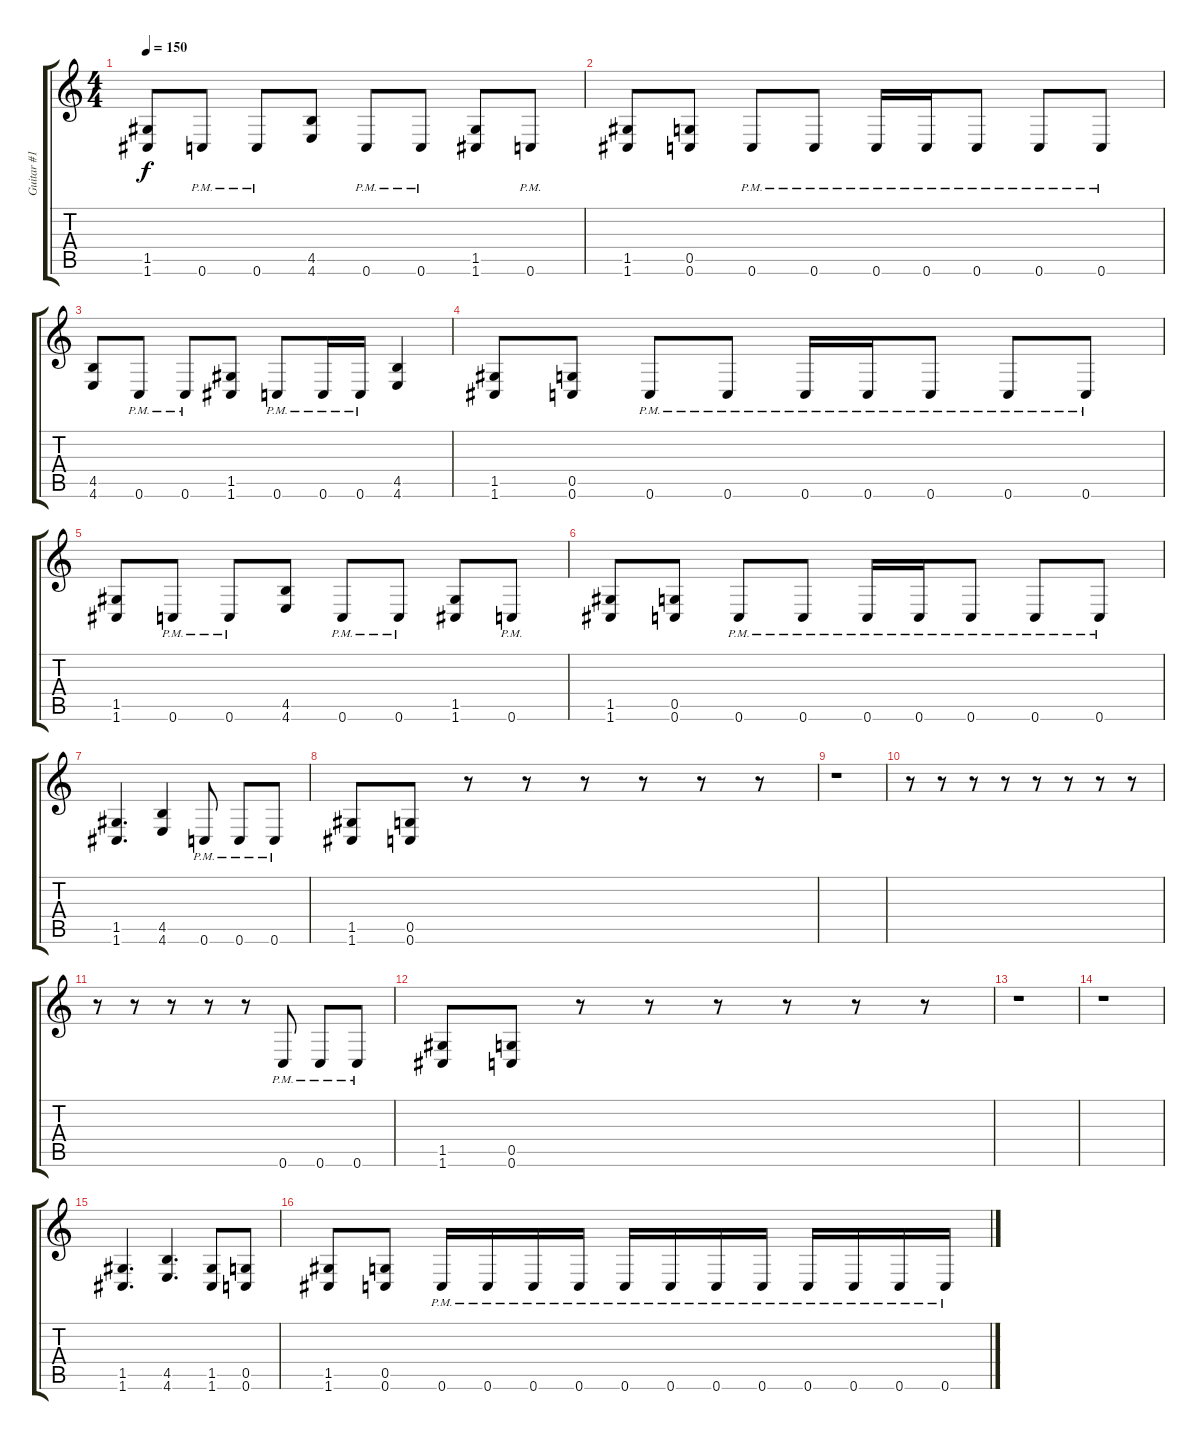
\track ("Guitar #1" "Guitar #1") {instrument distortionguitar}
\staff {score tabs}
\tuning (D4 A3 F3 C3 G2 C2) {hide}
\ts (4 4)
\tempo 150
\clef g2
\ks c
(1.5 1.6).8{dy f} 0.6{pm}.8 0.6{pm}.8 (4.5 4.6).8 0.6{pm}.8 0.6{pm}.8 (1.5 1.6).8 0.6{pm}.8 |
(1.5 1.6).8 (0.5 0.6).8 0.6{pm}.8 0.6{pm}.8 0.6{pm}.16 0.6{pm}.16 0.6{pm}.8 0.6{pm}.8 0.6{pm}.8 |
(4.5 4.6).8 0.6{pm}.8 0.6{pm}.8 (1.5 1.6).8 0.6{pm}.8 0.6{pm}.16 0.6{pm}.16 (4.5 4.6).4 |
(1.5 1.6).8 (0.5 0.6).8 0.6{pm}.8 0.6{pm}.8 0.6{pm}.16 0.6{pm}.16 0.6{pm}.8 0.6{pm}.8 0.6{pm}.8 |
(1.5 1.6).8 0.6{pm}.8 0.6{pm}.8 (4.5 4.6).8 0.6{pm}.8 0.6{pm}.8 (1.5 1.6).8 0.6{pm}.8 |
(1.5 1.6).8 (0.5 0.6).8 0.6{pm}.8 0.6{pm}.8 0.6{pm}.16 0.6{pm}.16 0.6{pm}.8 0.6{pm}.8 0.6{pm}.8 |
(1.5 1.6).4{d} (4.5 4.6).4 0.6{pm}.8 0.6{pm}.8 0.6{pm}.8 |
(1.5 1.6).8 (0.5 0.6).8 r.8 r.8 r.8 r.8 r.8 r.8 |
r.1 |
r.8 r.8 r.8 r.8 r.8 r.8 r.8 r.8 |
r.8 r.8 r.8 r.8 r.8 0.6{pm}.8 0.6{pm}.8 0.6{pm}.8 |
(1.5 1.6).8 (0.5 0.6).8 r.8 r.8 r.8 r.8 r.8 r.8 |
r.1 |
r.1 |
(1.5 1.6).4{d} (4.5 4.6).4{d} (1.5 1.6).8 (0.5 0.6).8 |
(1.5 1.6).8 (0.5 0.6).8 0.6{pm}.16 0.6{pm}.16 0.6{pm}.16 0.6{pm}.16 0.6{pm}.16 0.6{pm}.16 0.6{pm}.16 0.6{pm}.16 0.6{pm}.16 0.6{pm}.16 0.6{pm}.16 0.6{pm}.16
